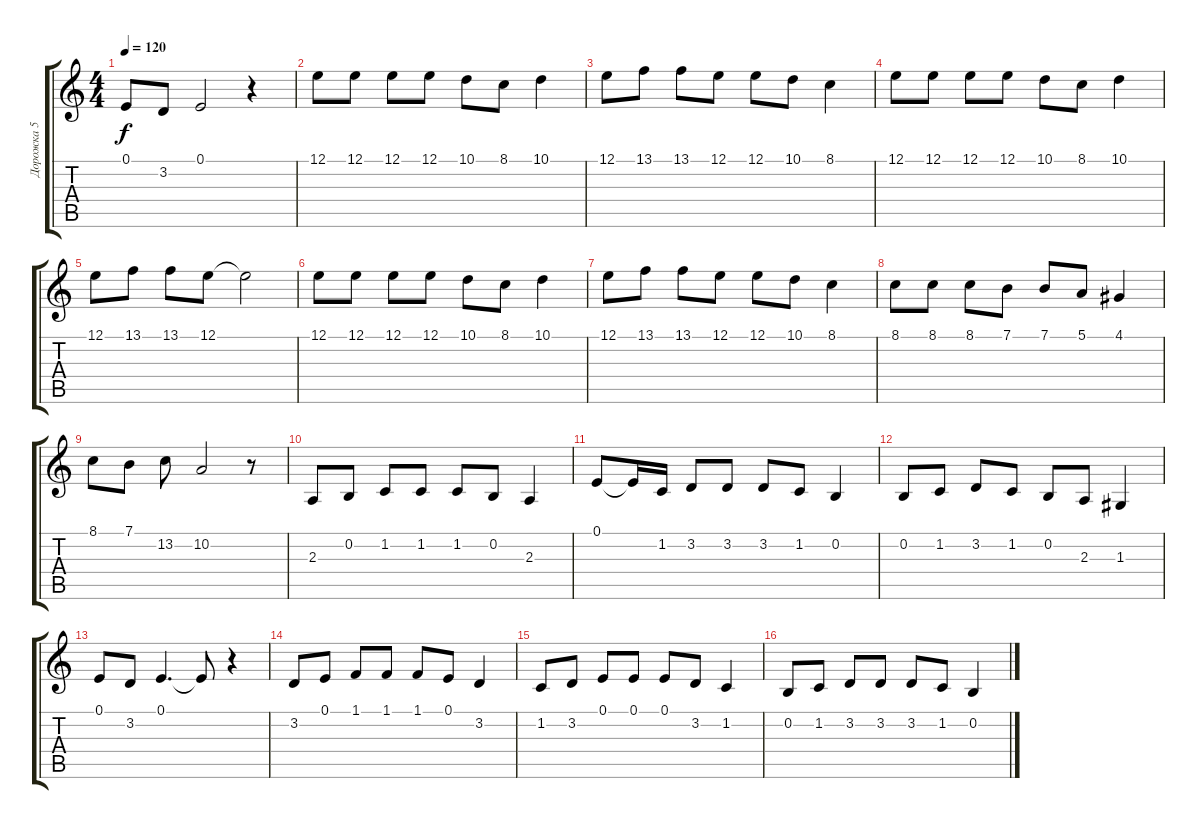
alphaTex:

\track ("Дорожка 5" "Дорожка 5") {instrument choiraahs}
\staff {score tabs}
\tuning (E4 B3 G3 D3 A2 E2) {hide}
\ts (4 4)
\tempo 120
\clef g2
\ks c
0.1.8{dy f} 3.2.8 0.1.2 r.4 |
12.1.8 12.1.8 12.1.8 12.1.8 10.1.8 8.1.8 10.1.4 |
12.1.8 13.1.8 13.1.8 12.1.8 12.1.8 10.1.8 8.1.4 |
12.1.8 12.1.8 12.1.8 12.1.8 10.1.8 8.1.8 10.1.4 |
12.1.8 13.1.8 13.1.8 12.1.8 12.1{t}.2 |
12.1.8 12.1.8 12.1.8 12.1.8 10.1.8 8.1.8 10.1.4 |
12.1.8 13.1.8 13.1.8 12.1.8 12.1.8 10.1.8 8.1.4 |
8.1.8 8.1.8 8.1.8 7.1.8 7.1.8 5.1.8 4.1.4 |
8.1.8 7.1.8 13.2.8 10.2.2 r.8 |
2.3.8 0.2.8 1.2.8 1.2.8 1.2.8 0.2.8 2.3.4 |
0.1.8 0.1{t}.16 1.2.16 3.2.8 3.2.8 3.2.8 1.2.8 0.2.4 |
0.2.8 1.2.8 3.2.8 1.2.8 0.2.8 2.3.8 1.3.4 |
0.1.8 3.2.8 0.1.4{d} 0.1{t}.8 r.4 |
3.2.8 0.1.8 1.1.8 1.1.8 1.1.8 0.1.8 3.2.4 |
1.2.8 3.2.8 0.1.8 0.1.8 0.1.8 3.2.8 1.2.4 |
0.2.8 1.2.8 3.2.8 3.2.8 3.2.8 1.2.8 0.2.4
